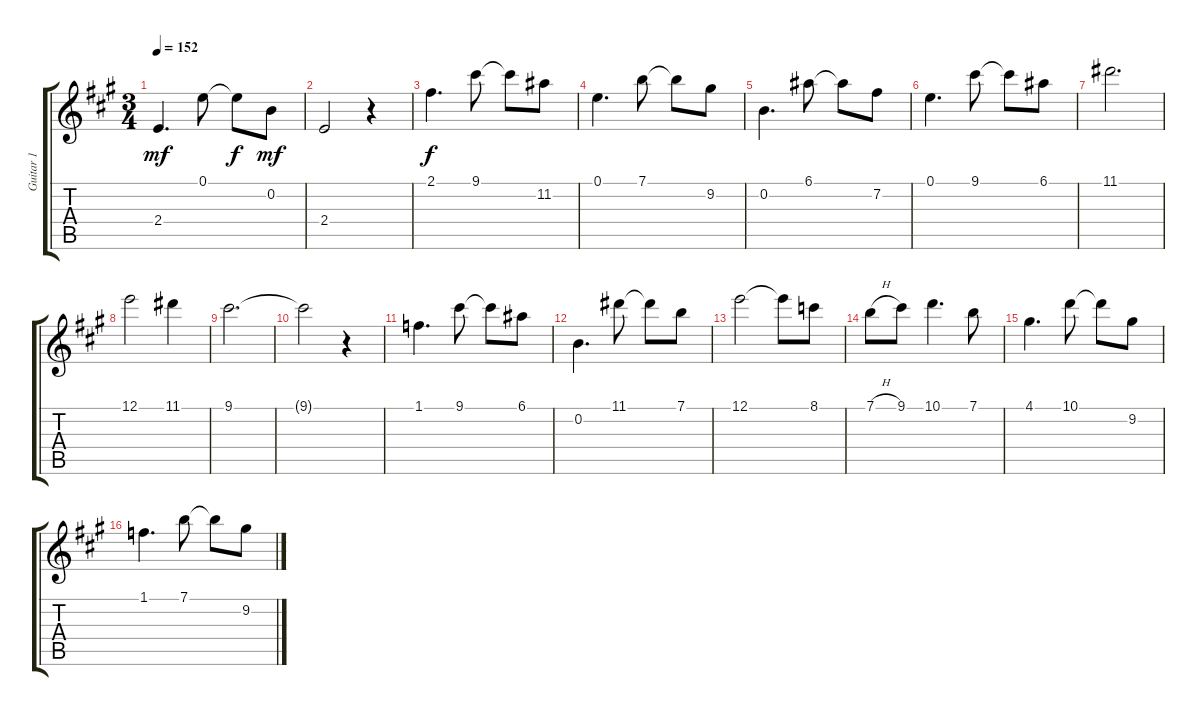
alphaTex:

\track ("Guitar 1" "Guitar 1") {instrument acousticguitarnylon}
\staff {score tabs}
\tuning (E4 B3 G3 D3 A2 E2) {hide}
\ts (3 4)
\tempo 152
\clef g2
\ks a
2.4.4{d dy mf} 0.1.8 0.1{t}.8{dy f} 0.2.8{dy mf} |
2.4.2 r.4 |
2.1.4{d dy f} 9.1.8 9.1{t}.8 11.2.8 |
0.1.4{d} 7.1.8 7.1{t}.8 9.2.8 |
0.2.4{d} 6.1.8 6.1{t}.8 7.2.8 |
0.1.4{d} 9.1.8 9.1{t}.8 6.1.8 |
11.1.2{d} |
12.1.2 11.1.4 |
9.1.2{d} |
9.1{t}.2 r.4 |
1.1.4{d} 9.1.8 9.1{t}.8 6.1.8 |
0.2.4{d} 11.1.8 11.1{t}.8 7.1.8 |
12.1.2 12.1{t}.8 8.1.8 |
7.1{h}.8 9.1.8 10.1.4{d} 7.1.8 |
4.1.4{d} 10.1.8 10.1{t}.8 9.2.8 |
1.1.4{d} 7.1.8 7.1{t}.8 9.2.8
